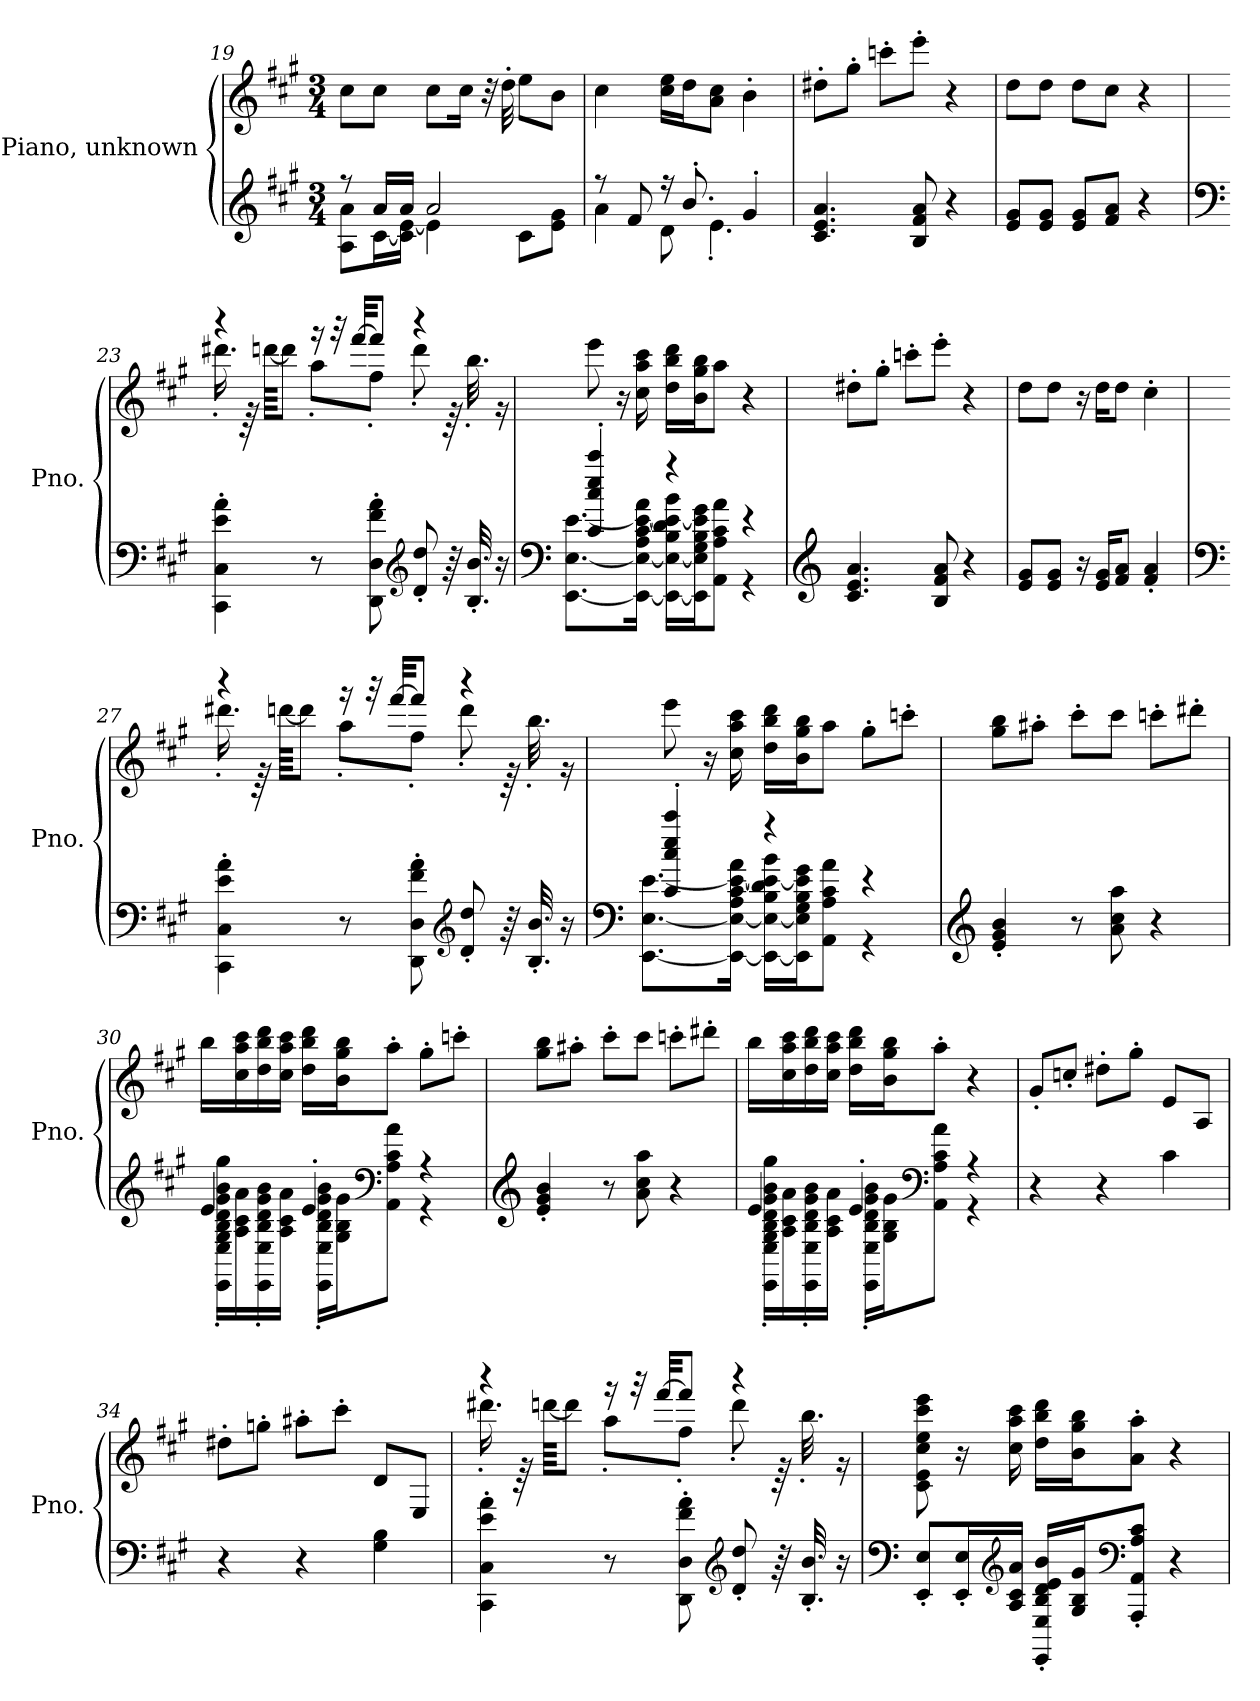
**kern	**kern
*part1	*part1
*staff2	*staff1
*I"Piano, unknown	*
*I'Pno.	*
!!LO:LB:g=z
*clefG2	*clefG2
*k[f#c#g#]	*k[f#c#g#]
*M3/4	*M3/4
=19	=19
*^	*
8r	8A\ 8a\L	8cc#\L
16a/LL	[16c#\L	8cc#\J
16a/JJ	16c#\] [16e\JJ	.
2a/	4e\]	8cc#\L
.	.	16cc#\Jk
.	.	32r
.	.	32dd'\
.	8c#\L	8ee\L
.	8e\ 8g#\J	8b\J
=20	=20	=20
8r	4a\	4cc#\
8f#/	.	.
16r	8d\	16cc#\ 16ee\LL
8.b'/	.	16dd\J
.	4.e'\	8a\ 8cc#\J
4g#'/	.	4b'\
*v	*v	*
=21	=21
4.c#/ 4.e/ 4.a/	8dd#X'\L
.	8gg#'\J
.	8cccn'\L
8B/ 8f#/ 8a/	8eee'\J
4r	4r
=22	=22
8e/ 8g#/L	8dd\L
8e/ 8g#/J	8dd\J
8e/ 8g#/L	8dd\L
8f#/ 8a/J	8cc#\J
4r	4r
!!LO:PB:g=z
=23	=23
*clefF4	*
*	*^
4CC#\' 4C#\' 4e\' 4a\'	4r	16.ddd#X'\
.	.	64r
.	.	[64dddn\KKKL
.	.	8ddd\J]
8r	16r	8aa'\L
.	32r	.
.	[32fff#/KKL	.
8DD\' 8D\' 8f#\' 8a\'	8fff#/J]	8ff#'\J
*clefG2	*	*
8d/' 8dd/'	4r	8ddd'\
64r	.	64r
32.B/' 32.b/'	.	32.bb'\
16r	.	16r
*	*v	*v
=24	=24
*clefF4	*
*^	*
4c#/' 4cc#/' 4ee/' 4ccc#/'	[8.EE\ [8.E\ [8.e\L	8eee\
.	.	16r
.	16EE\_ 16E\_ 16A\ 16c#\ 16e\_ 16a\Jk	16cc#\ 16aa\ 16ccc#\
4r	16EE\_ 16E\_ 16B\ 16d\ 16e\_ 16b\LL	16dd\ 16bb\ 16ddd\LL
.	16EE\] 16E\] 16G#\ 16B\ 16e\] 16g#\J	16b\ 16gg#\ 16bb\J
.	8AA\ 8A\ 8c#\ 8a\J	8aa\J
4r	4r	4r
*v	*v	*
=25	=25
*clefG2	*
4.c#/ 4.e/ 4.a/	8dd#X'\L
.	8gg#'\J
.	8cccn'\L
8B/ 8f#/ 8a/	8eee'\J
4r	4r
!!LO:LB:g=z
=26	=26
8e/ 8g#/L	8dd\L
8e/ 8g#/J	8dd\J
16r	16r
16e/ 16g#/KL	16dd\KL
8f#/ 8a/J	8dd\J
4f#/' 4a/'	4cc#'\
=27	=27
*clefF4	*
*	*^
4CC#\' 4C#\' 4e\' 4a\'	4r	16.ddd#X'\
.	.	64r
.	.	[64dddn\KKKL
.	.	8ddd\J]
8r	16r	8aa'\L
.	32r	.
.	[32fff#/KKL	.
8DD\' 8D\' 8f#\' 8a\'	8fff#/J]	8ff#'\J
*clefG2	*	*
8d/' 8dd/'	4r	8ddd'\
64r	.	64r
32.B/' 32.b/'	.	32.bb'\
16r	.	16r
*	*v	*v
=28	=28
*clefF4	*
*^	*
4c#/' 4cc#/' 4ee/' 4ccc#/'	[8.EE\ [8.E\ [8.e\L	8eee\
.	.	16r
.	16EE\_ 16E\_ 16A\ 16c#\ 16e\_ 16a\Jk	16cc#\ 16aa\ 16ccc#\
4r	16EE\_ 16E\_ 16B\ 16d\ 16e\_ 16b\LL	16dd\ 16bb\ 16ddd\LL
.	16EE\] 16E\] 16G#\ 16B\ 16e\] 16g#\J	16b\ 16gg#\ 16bb\J
.	8AA\ 8A\ 8c#\ 8a\J	8aa\J
4r	4r	8gg#'\L
.	.	8cccn'\J
*v	*v	*
!!LO:LB:g=z
=29	=29
*clefG2	*
4e/' 4g#/' 4b/'	8gg#\ 8bb\L
.	8aa#X'\J
8r	8ccc#'\L
8a\ 8cc#\ 8aa\	8ccc#\J
4r	8cccn'\L
.	8ddd#X'\J
=30	=30
*^	*
4e/	16EE\' 16E\' 16G#\' 16B\' 16d\' 16g#\' 16b\' 16gg#\'LL	16bb\LL
.	16A\ 16c#\ 16a\	16cc#\ 16aa\ 16ccc#\
.	16EE\' 16E\' 16B\' 16d\' 16g#\' 16b\'	16dd\ 16bb\ 16ddd\
.	16A\ 16c#\ 16a\JJ	16cc#\ 16aa\ 16ccc#\JJ
4e'/	16EE\' 16E\' 16B\' 16d\' 16g#\' 16b\'LL	16dd\ 16bb\ 16ddd\LL
.	16G#\ 16B\ 16g#\J	16b\ 16gg#\ 16bb\J
*clefF4	*	*
.	8AA\ 8A\ 8c#\ 8a\J	8aa'\J
4r	4r	8gg#'\L
.	.	8cccn'\J
*v	*v	*
=31	=31
*clefG2	*
4e/' 4g#/' 4b/'	8gg#\ 8bb\L
.	8aa#X'\J
8r	8ccc#'\L
8a\ 8cc#\ 8aa\	8ccc#\J
4r	8cccn'\L
.	8ddd#X'\J
!!LO:LB:g=z
=32	=32
*^	*
4e/	16EE\' 16E\' 16G#\' 16B\' 16d\' 16g#\' 16b\' 16gg#\'LL	16bb\LL
.	16A\ 16c#\ 16a\	16cc#\ 16aa\ 16ccc#\
.	16EE\' 16E\' 16B\' 16d\' 16g#\' 16b\'	16dd\ 16bb\ 16ddd\
.	16A\ 16c#\ 16a\JJ	16cc#\ 16aa\ 16ccc#\JJ
4e'/	16EE\' 16E\' 16B\' 16d\' 16g#\' 16b\'LL	16dd\ 16bb\ 16ddd\LL
.	16G#\ 16B\ 16g#\J	16b\ 16gg#\ 16bb\J
*clefF4	*	*
.	8AA\ 8A\ 8c#\ 8a\J	8aa'\J
4r	4r	4r
*v	*v	*
=33	=33
4r	8g#'/L
.	8ccn'/J
4r	8dd#X'\L
.	8gg#'\J
4c#\	8e/L
.	8A/J
=34	=34
4r	8dd#X'\L
.	8ggn'\J
4r	8aa#X'\L
.	8ccc#'\J
4G#\ 4B\	8d/L
.	8E/J
!!LO:LB:g=z
=35	=35
*	*^
4CC#\' 4C#\' 4e\' 4a\'	4r	16.ddd#X'\
.	.	64r
.	.	[64dddn\KKKL
.	.	8ddd\J]
8r	16r	8aa'\L
.	32r	.
.	[32fff#/KKL	.
8DD\' 8D\' 8f#\' 8a\'	8fff#/J]	8ff#'\J
*clefG2	*	*
8d/' 8dd/'	4r	8ddd'\
64r	.	64r
32.B/' 32.b/'	.	32.bb'\
16r	.	16r
*	*v	*v
=36	=36
*clefF4	*
8EE/' 8E/'L	8c#\ 8e\ 8cc#\ 8ee\ 8ccc#\ 8eee\
16EE/' 16E/'L	16r
*clefG2	*
16A/ 16c#/ 16a/JJ	16cc#\ 16aa\ 16ccc#\
16EE/' 16E/' 16B/' 16d/' 16e/' 16b/'LL	16dd\ 16bb\ 16ddd\LL
16G#/ 16B/ 16g#/J	16b\ 16gg#\ 16bb\J
*clefF4	*
8AAA/' 8AA/' 8A/' 8c#/'J	8a\' 8aa\'J
4r	4r
=	=
*-	*-
